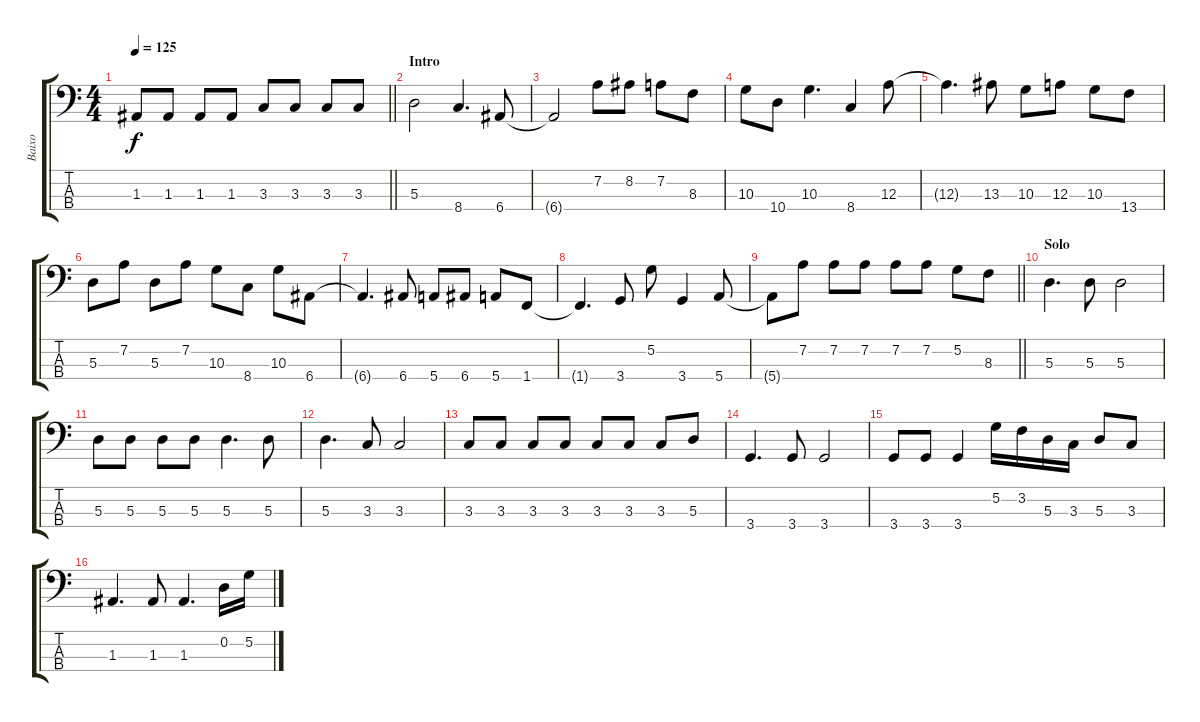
\track ("Baixo" "Baixo") {instrument electricbassfinger}
\staff {score tabs}
\tuning (G2 D2 A1 E1) {hide}
\ts (4 4)
\tempo 125
\clef f4
\barLineRight lightlight
\ks c
1.3.8{dy f} 1.3.8 1.3.8 1.3.8 3.3.8 3.3.8 3.3.8 3.3.8 |
\section ("" "Intro")
5.3.2 8.4.4{d} 6.4.8 |
6.4{t}.2 7.2.8 8.2.8 7.2.8 8.3.8 |
10.3.8 10.4.8 10.3.4{d} 8.4.4 12.3.8 |
12.3{t}.4{d} 13.3.8 10.3.8 12.3.8 10.3.8 13.4.8 |
5.3.8 7.2.8 5.3.8 7.2.8 10.3.8 8.4.8 10.3.8 6.4.8 |
6.4{t}.4{d} 6.4.8 5.4.8 6.4.8 5.4.8 1.4.8 |
1.4{t}.4{d} 3.4.8 5.2.8 3.4.4 5.4.8 |
\barLineRight lightlight
5.4{t}.8 7.2.8 7.2.8 7.2.8 7.2.8 7.2.8 5.2.8 8.3.8 |
\section ("" "Solo")
5.3.4{d} 5.3.8 5.3.2 |
5.3.8 5.3.8 5.3.8 5.3.8 5.3.4{d} 5.3.8 |
5.3.4{d} 3.3.8 3.3.2 |
3.3.8 3.3.8 3.3.8 3.3.8 3.3.8 3.3.8 3.3.8 5.3.8 |
3.4.4{d} 3.4.8 3.4.2 |
3.4.8 3.4.8 3.4.4 5.2.16 3.2.16 5.3.16 3.3.16 5.3.8 3.3.8 |
1.3.4{d} 1.3.8 1.3.4{d} 0.2.16 5.2.16
